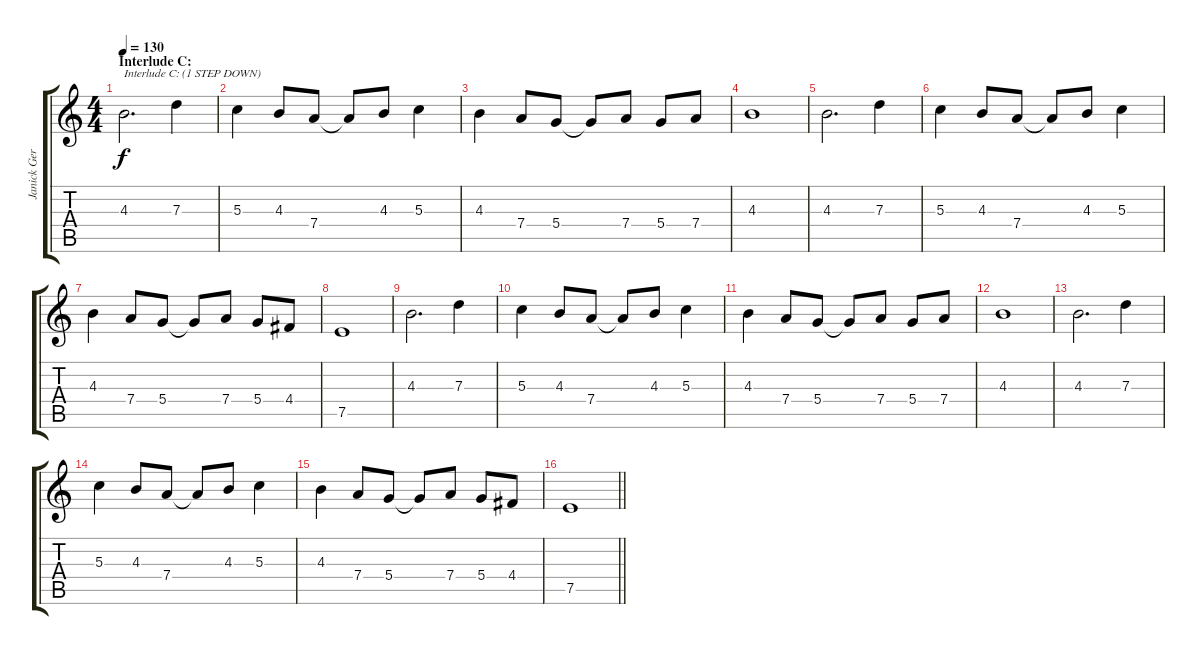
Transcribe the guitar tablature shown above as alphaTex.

\track ("Janick Gers" "Janick Ger") {instrument overdrivenguitar}
\staff {score tabs}
\tuning (E4 B3 G3 D3 A2 E2) {hide}
\ts (4 4)
\section ("" "Interlude C:")
\tempo 130
\clef g2
\ks c
4.3.2{d txt "Interlude C: (1 STEP DOWN)" dy f} 7.3.4 |
5.3.4 4.3.8 7.4.8 7.4{t}.8 4.3.8 5.3.4 |
4.3.4 7.4.8 5.4.8 5.4{t}.8 7.4.8 5.4.8 7.4.8 |
4.3.1 |
4.3.2{d} 7.3.4 |
5.3.4 4.3.8 7.4.8 7.4{t}.8 4.3.8 5.3.4 |
4.3.4 7.4.8 5.4.8 5.4{t}.8 7.4.8 5.4.8 4.4.8 |
7.5.1 |
4.3.2{d} 7.3.4 |
5.3.4 4.3.8 7.4.8 7.4{t}.8 4.3.8 5.3.4 |
4.3.4 7.4.8 5.4.8 5.4{t}.8 7.4.8 5.4.8 7.4.8 |
4.3.1 |
4.3.2{d} 7.3.4 |
5.3.4 4.3.8 7.4.8 7.4{t}.8 4.3.8 5.3.4 |
4.3.4 7.4.8 5.4.8 5.4{t}.8 7.4.8 5.4.8 4.4.8 |
\barLineRight lightlight
7.5.1
